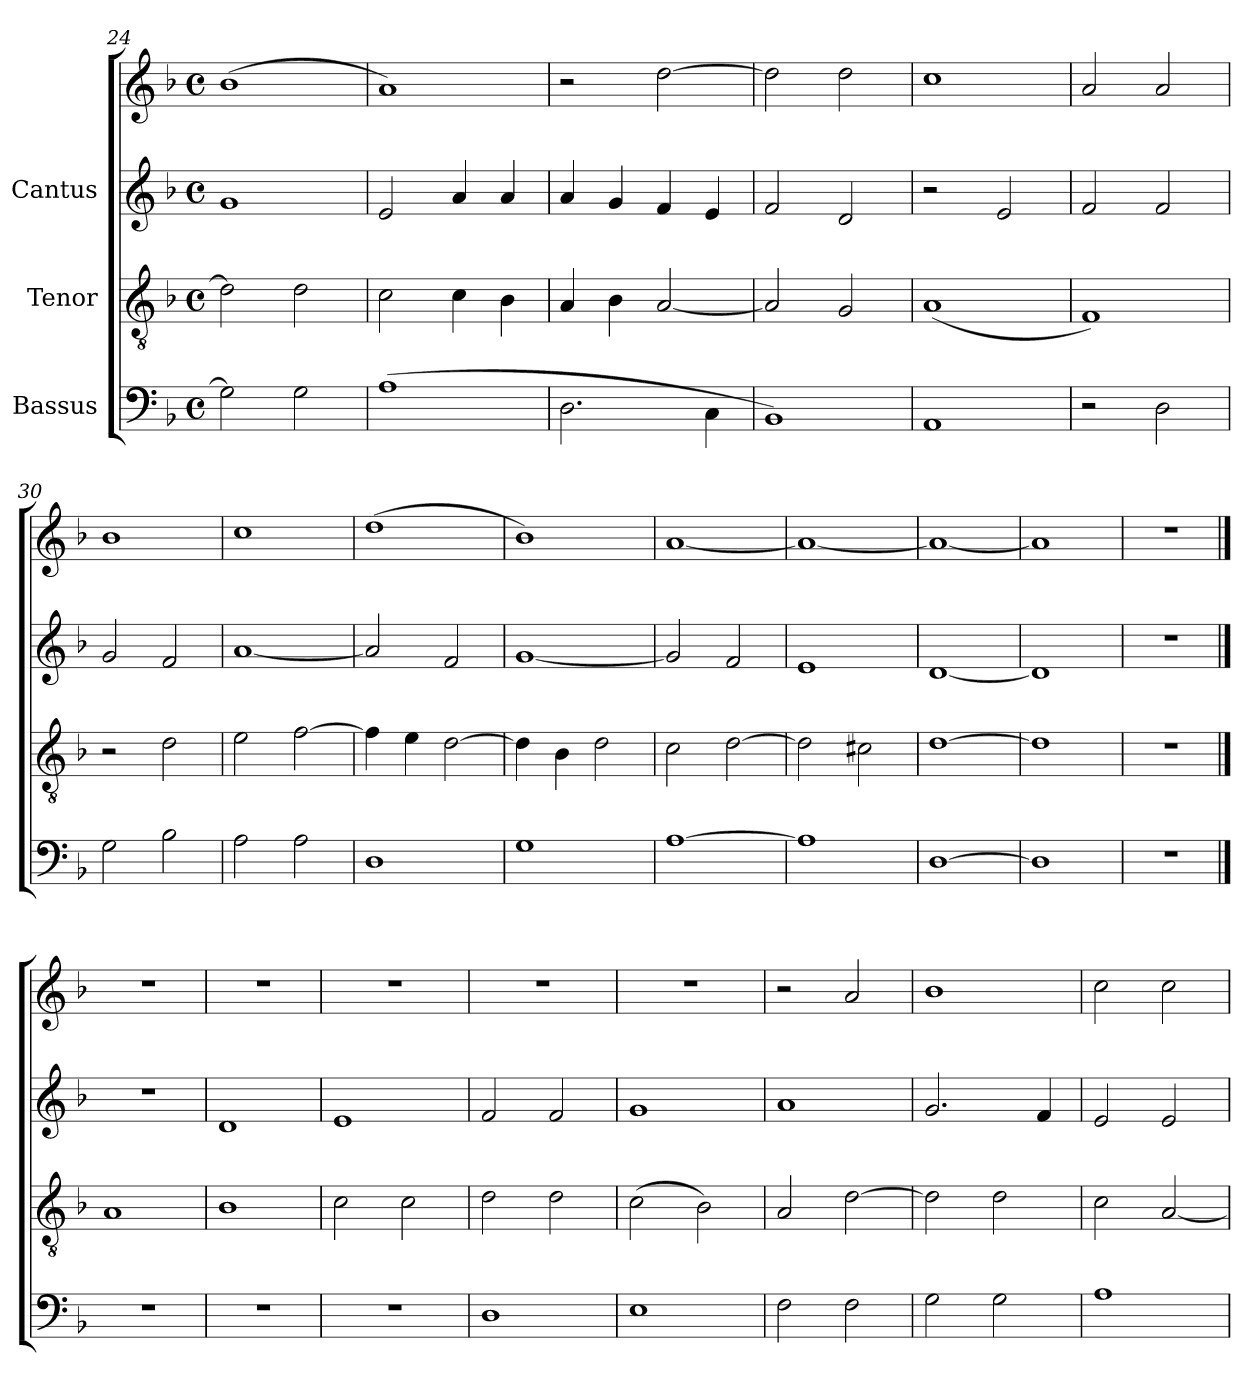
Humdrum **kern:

**kern	**kern	**kern	**kern
*part3	*part2	*part1	*part1
*staff4	*staff3	*staff2	*staff1
*I"Bassus	*I"Tenor	*I"Cantus	*
*clefF4	*clefGv2	*clefG2	*clefG2
*k[b-]	*k[b-]	*k[b-]	*k[b-]
*F:	*F:	*F:	*F:
*M4/4	*M4/4	*M4/4	*M4/4
*met(c)	*met(c)	*met(c)	*met(c)
=24	=24	=24	=24
2G\]	2d\]	1g	(>1b-
2G\	2d\	.	.
!!LO:PB:g=z
=25	=25	=25	=25
(>1A	2c\	2e/	1a)
.	4c\	4a/	.
.	4B-\	4a/	.
=26	=26	=26	=26
2.D\	4A/	4a/	2r
.	4B-\	4g/	.
.	[<2A/	4f/	[>2dd\
4C\	.	4e/	.
=27	=27	=27	=27
1BB-)	2A/]	2f/	2dd\]
.	2G/	2d/	2dd\
=28	=28	=28	=28
1AA	(<1A	2r	1cc
.	.	2e/	.
=29	=29	=29	=29
2r	1F)	2f/	2a/
2D\	.	2f/	2a/
=30	=30	=30	=30
2G\	2r	2g/	1b-
2B-\	2d\	2f/	.
=31	=31	=31	=31
2A\	2e\	[<1a	1cc
2A\	[>2f\	.	.
=32	=32	=32	=32
1D	4f\]	2a/]	(>1dd
.	4e\	.	.
.	[>2d\	2f/	.
!!LO:LB:g=z
=33	=33	=33	=33
1G	4d\]	[<1g	1b-)
.	4B-\	.	.
.	2d\	.	.
=34	=34	=34	=34
[>1A	2c\	2g/]	[<1a
.	[>2d\	2f/	.
=35	=35	=35	=35
1A]	2d\]	1e	1a_<
.	2c#X\	.	.
=36	=36	=36	=36
[>1D	[>1d	[<1d	1a_<
=37	=37	=37	=37
1D]	1d]	1d]	1a]
=38!|	=38!|	=38!|	=38!|
1r	1r	1r	1r
==39	==39	==39	==39
1r	1A	1r	1r
=40	=40	=40	=40
1r	1B-	1d	1r
!!LO:LB:g=z
=41	=41	=41	=41
1r	2c\	1e	1r
.	2c\	.	.
=42	=42	=42	=42
1D	2d\	2f/	1r
.	2d\	2f/	.
=43	=43	=43	=43
1E	(>2c\	1g	1r
.	2B-\)	.	.
=44	=44	=44	=44
2F\	2A/	1a	2r
2F\	[>2d\	.	2a/
=45	=45	=45	=45
2G\	2d\]	2.g/	1b-
2G\	2d\	.	.
.	.	4f/	.
=46	=46	=46	=46
1A	2c\	2e/	2cc\
.	[<2A/	2e/	2cc\
=	=	=	=
*-	*-	*-	*-
